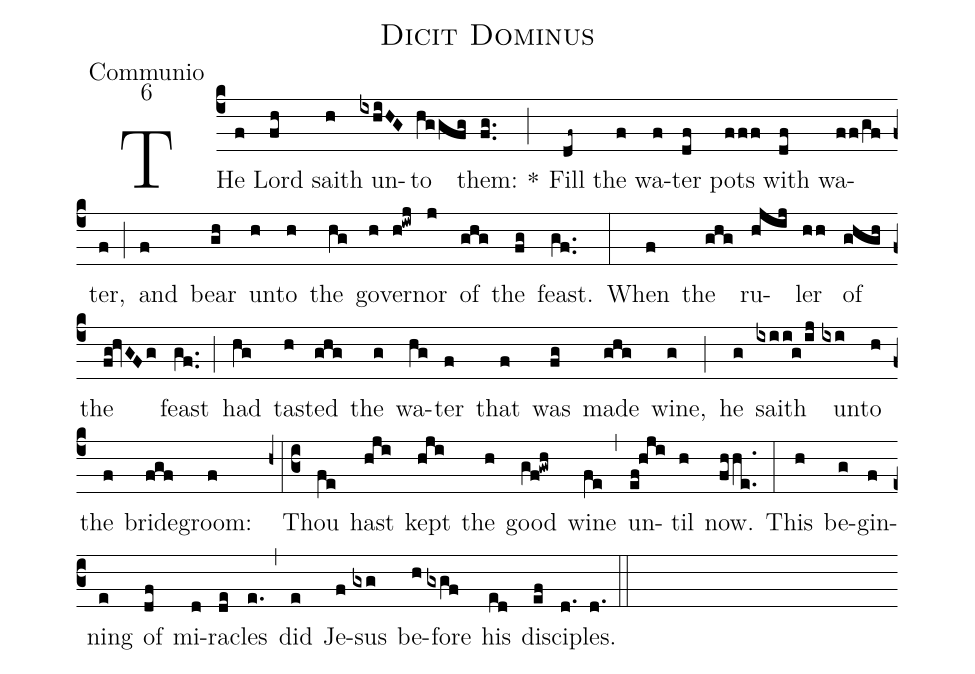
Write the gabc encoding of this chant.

name:Dicit Dominus;
office-part:Communio;
mode:6;
%%
(c4) THe(f) Lord(fh) saith(h) un(ixhiHG)to(hggfg) them:(fg..) *(;) Fill(df~) the(f) wa(f)ter(df) pots(fff) with(df) wa(ff/gf)ter,(f) (;) and(f) bear(gh) un(h)to(h) the(hg) go(h)ver(h!iwj)nor(j) of(ghg) the(fg) feast.(gf..) (:) When(f) the(ghg) ru(hjij)ler(hh) of(ghgh) the(fg!hvGFg) feast(gf..) (;) had(hg) tas(h)ted(ghg) the(g) wa(hg)ter(f) that(f) was(fg) made(ghg) wine,(g) (;) he(g) saith(ixii!g/ij) un(ixi)to(h) the(f) bride(fgf)groom:(f) (z0:c3) Thou(fe) hast(hji) kept(hji) the(h) good(gf!gwh) wine(fe) (,) un(ef!hji)til(h) now.(fhhe..) (:) This(h) be(g)gin(f)ning(e) of(df) mi(d)ra(de)cles(e.) (,) did(e) Je(f)sus(gxg) be(h)fore(gxgf) his(ed) dis(ef)ci(d.)ples.(d.) (::)
